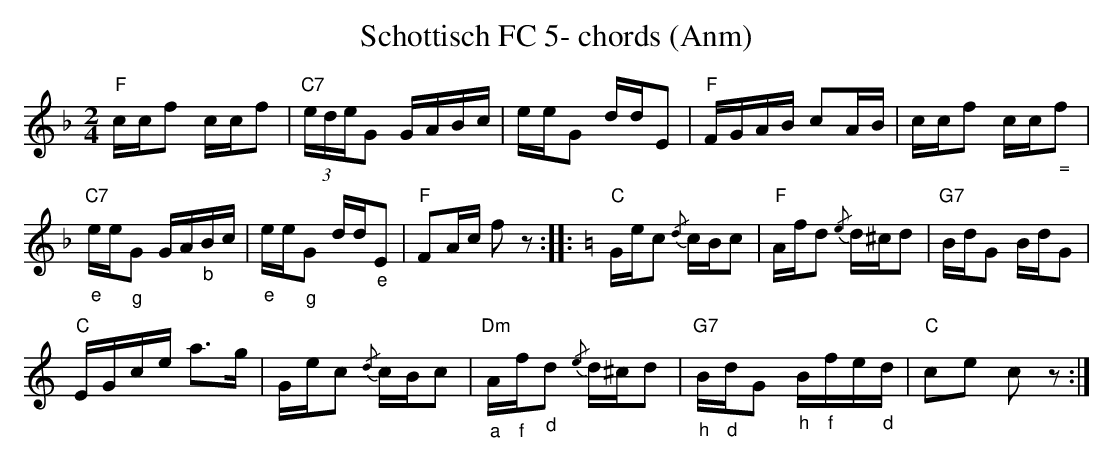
X:1
T:Schottisch FC 5- chords (Anm)
M:2/4
L:1/16
K:Fmaj%%MIDI gchordon
"F"ccf2 ccf2 | "C7"(3edeG2 GABc | eeG2 ddE2 | "F"FGAB c2AB | ccf2 cc"_ ="f2 |
"C7""_e"ee"_g"G2 GA"_b"Bc | "_e"ee"_g"G2 dd"_e"E2 | "F"F2Ac f2z2 :: [K:Cmaj] "C"Gec2 {/d}cBc2 | "F"Afd2 {/e}d^cd2 | "G7"BdG2 BdG2 |
"C"EGce a3g | Gec2 {/d}cBc2 | "Dm""_a"A"_f"f"_d"d2 {/e}d^cd2 | "G7""_h"B"_d"dG2 "_h"B"_f"fe"_d"d | "C"c2e2 c2z2 :|
